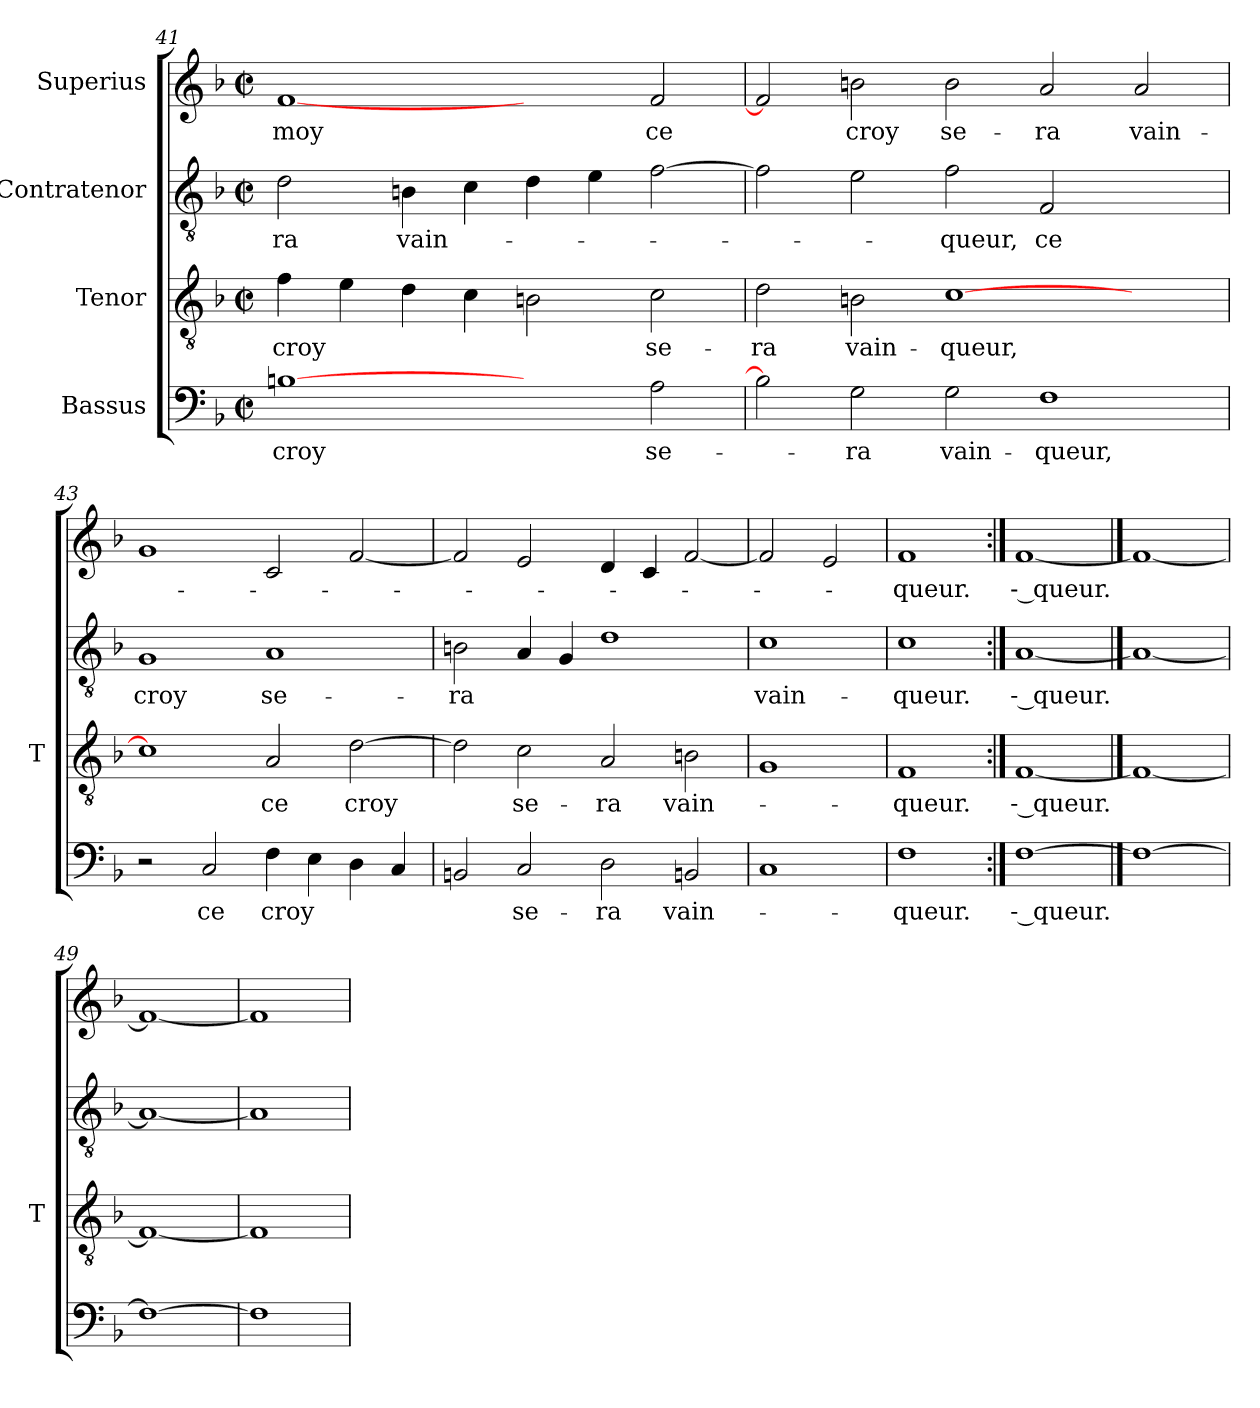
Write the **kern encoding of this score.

**kern	**text	**kern	**text	**kern	**text	**kern	**text
*part4	*part4	*part3	*part3	*part2	*part2	*part1	*part1
*staff4	*staff4	*staff3	*staff3	*staff2	*staff2	*staff1	*staff1
*I"Bassus	*	*I"Tenor	*	*I"Contratenor	*	*I"Superius	*
*	*	*I'T	*	*	*	*	*
!!LO:LB:g=z
*clefF4	*	*clefGv2	*	*clefGv2	*	*clefG2	*
*k[b-]	*	*k[b-]	*	*k[b-]	*	*k[b-]	*
*F:	*	*F:	*	*F:	*	*F:	*
*M2/2	*	*M2/2	*	*M2/2	*	*M2/2	*
*met(c|)	*	*met(c|)	*	*met(c|)	*	*met(c|)	*
=41	=41	=41	=41	=41	=41	=41	=41
[1Bn	-croy	4f	-croy	2d	-ra	[1f	-moy
.	.	4e	.	.	.	.	.
.	.	4d	.	4Bn	vain-	.	.
.	.	4c	.	4c	.	.	.
2ryy	.	2Bn	.	4d	.	2ryy	.
.	.	.	.	4e	.	.	.
2A	se-	2c	se-	[2f	.	2f	-ce
=42	=42	=42	=42	=42	=42	=42	=42
2B]	.	2d	-ra	2f]	.	2f]	.
2G	-ra	2Bn	vain-	2e	.	2bn	-croy
2G	vain-	[1c	-queur,	2f	-queur,	2b	se-
1F	-queur,	.	.	2F	-ce	2a	-ra
.	.	2ryy	.	2ryy	.	2a	vain-
=43	=43	=43	=43	=43	=43	=43	=43
2r	.	1c]	.	1G	-croy	1g	.
2C	-ce	.	.	.	.	.	.
4F	-croy	2A	-ce	1A	se-	2c	.
4E	.	.	.	.	.	.	.
4D	.	[2d	-croy	.	.	[2f	.
4C	.	.	.	.	.	.	.
=44	=44	=44	=44	=44	=44	=44	=44
2BBn	.	2d]	.	2Bn	-ra	2f]	.
2C	se-	2c	se-	4A	.	2e	.
.	.	.	.	4G	.	.	.
2D	-ra	2A	-ra	1d	.	4d	.
.	.	.	.	.	.	4c	.
2BBn	vain-	2Bn	vain-	.	.	[2f	.
=45	=45	=45	=45	=45	=45	=45	=45
1C	.	1G	.	1c	vain-	2f]	.
.	.	.	.	.	.	2e	.
=46	=46	=46	=46	=46	=46	=46	=46
1F	-queur.	1F	-queur.	1c	-queur.	1f	-queur.
=47:|!	=47:|!	=47:|!	=47:|!	=47:|!	=47:|!	=47:|!	=47:|!
[1F	-- queur.	[1F	-- queur.	[1A	-- queur.	[1f	-- queur.
==48	==48	==48	==48	==48	==48	==48	==48
1F_	.	1F_	.	1A_	.	1f_	.
=49	=49	=49	=49	=49	=49	=49	=49
1F_	.	1F_	.	1A_	.	1f_	.
=50	=50	=50	=50	=50	=50	=50	=50
1F]	.	1F]	.	1A]	.	1f]	.
=	=	=	=	=	=	=	=
*-	*-	*-	*-	*-	*-	*-	*-
